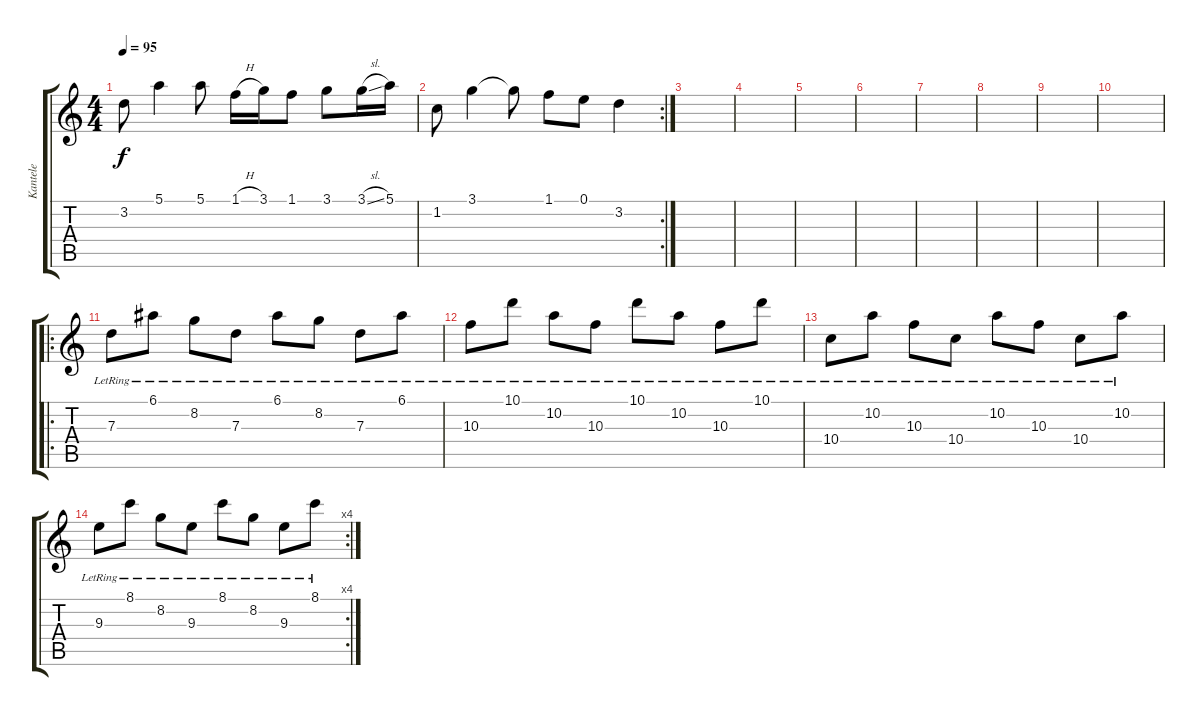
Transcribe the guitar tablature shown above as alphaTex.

\track ("Kantele" "Kantele") {instrument acousticguitarsteel}
\staff {score tabs}
\tuning (E4 B3 G3 D3 A2 E2) {hide}
\ts (4 4)
\tempo 95
\clef g2
\ks c
3.2.8{dy f} 5.1.4 5.1.8 1.1{h}.16 3.1.16 1.1.8 3.1.8 3.1{sl}.16 5.1.16 |
\rc 2
1.2.8 3.1.4 3.1{t}.8 1.1.8 0.1.8 3.2.4 |
|
|
|
|
|
|
|
|
\ro
7.3{lr}.8 6.1{lr}.8 8.2{lr}.8 7.3{lr}.8 6.1{lr}.8 8.2{lr}.8 7.3{lr}.8 6.1{lr}.8 |
10.3{lr}.8 10.1{lr}.8 10.2{lr}.8 10.3{lr}.8 10.1{lr}.8 10.2{lr}.8 10.3{lr}.8 10.1{lr}.8 |
10.4{lr}.8 10.2{lr}.8 10.3{lr}.8 10.4{lr}.8 10.2{lr}.8 10.3{lr}.8 10.4{lr}.8 10.2{lr}.8 |
\rc 4
9.3{lr}.8 8.1{lr}.8 8.2{lr}.8 9.3{lr}.8 8.1{lr}.8 8.2{lr}.8 9.3{lr}.8 8.1{lr}.8
